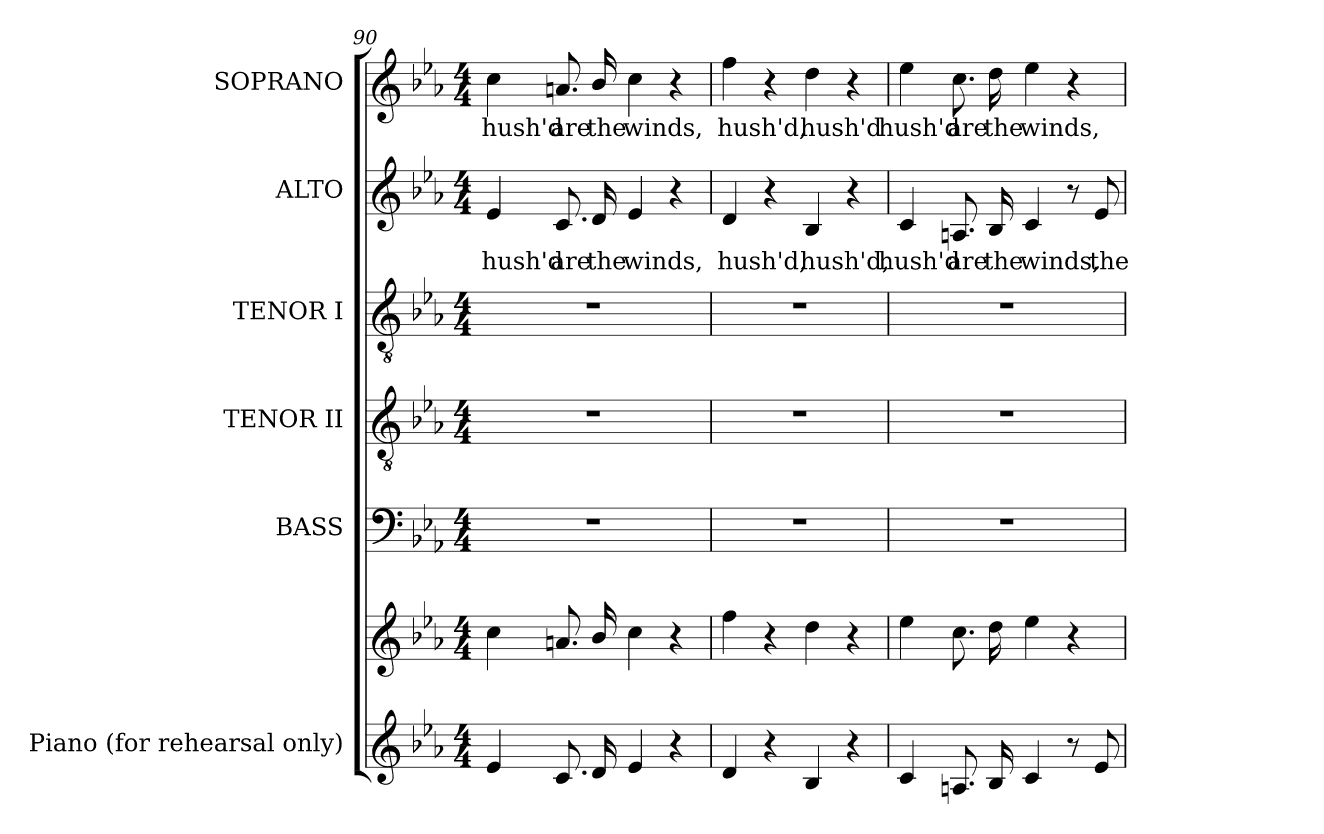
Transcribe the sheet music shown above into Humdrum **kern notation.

**kern	**kern	**kern	**kern	**kern	**kern	**text	**kern	**text
*part6	*part6	*part5	*part4	*part3	*part2	*part2	*part1	*part1
*staff7	*staff6	*staff5	*staff4	*staff3	*staff2	*staff2	*staff1	*staff1
*I"Piano (for rehearsal only)	*	*I"BASS	*I"TENOR II	*I"TENOR I	*I"ALTO	*	*I"SOPRANO	*
*I'Pno.	*	*I'B.	*I'T.	*I'T.	*I'A.	*	*I'S.	*
*clefG2	*clefG2	*clefF4	*clefGv2	*clefGv2	*clefG2	*	*clefG2	*
*	*	*	*ITrd7c12	*ITrd7c12	*	*	*	*
*k[b-e-a-]	*k[b-e-a-]	*k[b-e-a-]	*k[b-e-a-]	*k[b-e-a-]	*k[b-e-a-]	*	*k[b-e-a-]	*
*E-:	*E-:	*E-:	*E-:	*E-:	*E-:	*	*E-:	*
*M4/4	*M4/4	*M4/4	*M4/4	*M4/4	*M4/4	*	*M4/4	*
=90	=90	=90	=90	=90	=90	=90	=90	=90
!	!	!	!	!	!	!LO:LY:b:color=#000000	!	!
!	!	!	!	!	!	!	!	!LO:LY:b:color=#000000
4e-i/	4cci\	1r	1r	1r	4e-i/	hush'd	4cci\	hush'd
!	!	!	!	!	!	!LO:LY:b:color=#000000	!	!
!	!	!	!	!	!	!	!	!LO:LY:b:color=#000000
8.ci/	8.ani/	.	.	.	8.ci/	are	8.ani/	are
!	!	!	!	!	!	!LO:LY:b:color=#000000	!	!
!	!	!	!	!	!	!	!	!LO:LY:b:color=#000000
16di/	16b-i/	.	.	.	16di/	the	16b-i/	the
!	!	!	!	!	!	!LO:LY:b:color=#000000	!	!
!	!	!	!	!	!	!	!	!LO:LY:b:color=#000000
4e-i/	4cci\	.	.	.	4e-i/	winds,	4cci\	winds,
4r	4r	.	.	.	4r	.	4r	.
=91	=91	=91	=91	=91	=91	=91	=91	=91
!	!	!	!	!	!	!LO:LY:b:color=#000000	!	!
!	!	!	!	!	!	!	!	!LO:LY:b:color=#000000
4di/	4ffi\	1r	1r	1r	4di/	hush'd,	4ffi\	hush'd,
4r	4r	.	.	.	4r	.	4r	.
!	!	!	!	!	!	!LO:LY:b:color=#000000	!	!
!	!	!	!	!	!	!	!	!LO:LY:b:color=#000000
4B-i/	4ddi\	.	.	.	4B-i/	hush'd,	4ddi\	hush'd
4r	4r	.	.	.	4r	.	4r	.
=92	=92	=92	=92	=92	=92	=92	=92	=92
!	!	!	!	!	!	!LO:LY:b:color=#000000	!	!
!	!	!	!	!	!	!	!	!LO:LY:b:color=#000000
4ci/	4ee-i\	1r	1r	1r	4ci/	hush'd	4ee-i\	hush'd
!	!	!	!	!	!	!LO:LY:b:color=#000000	!	!
!	!	!	!	!	!	!	!	!LO:LY:b:color=#000000
8.Ani/	8.cci\	.	.	.	8.Ani/	are	8.cci\	are
!	!	!	!	!	!	!LO:LY:b:color=#000000	!	!
!	!	!	!	!	!	!	!	!LO:LY:b:color=#000000
16B-i/	16ddi\	.	.	.	16B-i/	the	16ddi\	the
!	!	!	!	!	!	!LO:LY:b:color=#000000	!	!
!	!	!	!	!	!	!	!	!LO:LY:b:color=#000000
4ci/	4ee-i\	.	.	.	4ci/	winds,	4ee-i\	winds,
8r	4r	.	.	.	8r	.	4r	.
!	!	!	!	!	!	!LO:LY:b:color=#000000	!	!
8e-i/	.	.	.	.	8e-i/	the	.	.
=	=	=	=	=	=	=	=	=
*-	*-	*-	*-	*-	*-	*-	*-	*-
